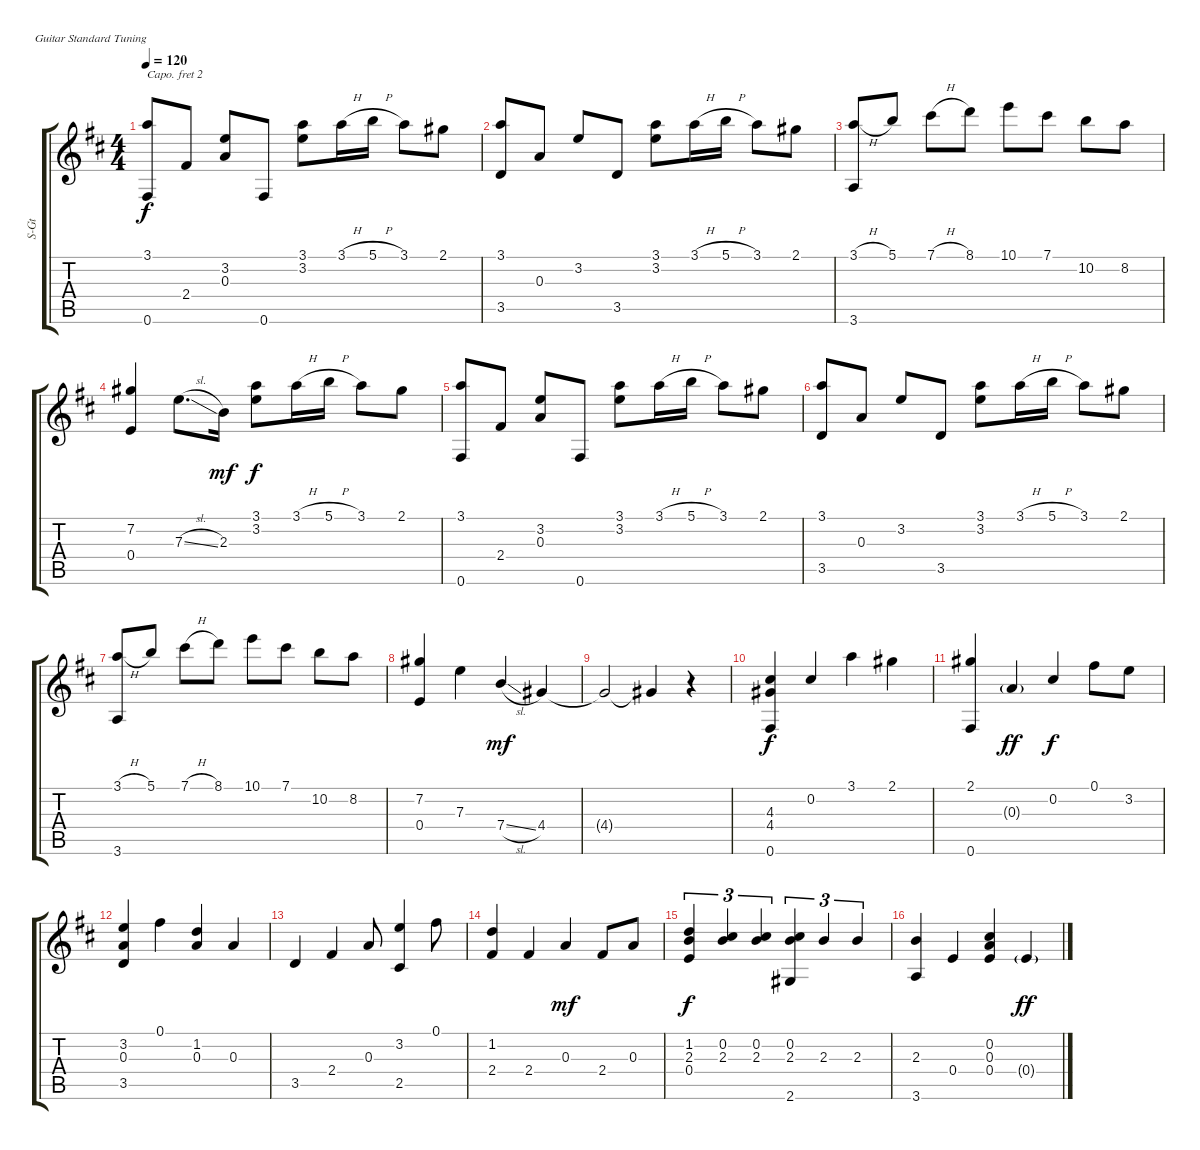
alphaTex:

\bracketExtendMode groupsimilarinstruments
\track ("" "S-Gt") {instrument acousticguitarsteel}
\staff {score tabs}
\capo 2
\tuning (E4 B3 G3 D3 A2 E2)
\ts (4 4)
\tempo 120
\clef g2
\ks d
(3.1{acc forcenatural} 0.6{acc forcenatural}).8{dy f beam Up} 2.4{acc forcenatural}.8{beam Up} (3.2{acc forcenatural} 0.3{acc forcenatural}).8{beam Up} 0.6{acc forcenatural}.8{beam Up} (3.1{acc forcenatural} 3.2{acc forcenatural}).8{beam Down} 3.1{h acc forcenatural}.16{beam Down} 5.1{h acc forcenatural}.16{beam Down} 3.1{acc forcenatural}.8{beam Down} 2.1{acc #}.8{beam Down} |
(3.1{acc forcenatural} 3.5{acc forcenatural}).8{beam Up} 0.3{acc forcenatural}.8{beam Up} 3.2{acc forcenatural}.8{beam Up} 3.5{acc forcenatural}.8{beam Up} (3.1{acc forcenatural} 3.2{acc forcenatural}).8{beam Down} 3.1{h acc forcenatural}.16{beam Down} 5.1{h acc forcenatural}.16{beam Down} 3.1{acc forcenatural}.8{beam Down} 2.1{acc #}.8{beam Down} |
(3.1{h acc forcenatural} 3.6{acc forcenatural}).8{beam Up} 5.1{acc forcenatural}.8{beam Up} 7.1{h acc forcenatural}.8{beam Down} 8.1{acc forcenatural}.8{beam Down} 10.1{acc forcenatural}.8{beam Down} 7.1{acc forcenatural}.8{beam Down} 10.2{acc forcenatural}.8{beam Down} 8.2{acc forcenatural}.8{beam Down} |
(7.2{acc #} 0.4{acc forcenatural}).4{beam Up} 7.3{sl acc forcenatural}.8{d beam Down} 2.3{acc forcenatural}.16{dy mf beam Down} (3.1{acc forcenatural} 3.2{acc forcenatural}).8{dy f beam Down} 3.1{h acc forcenatural}.16{beam Down} 5.1{h acc forcenatural}.16{beam Down} 3.1{acc forcenatural}.8{beam Down} 2.1{acc #}.8{beam Down} |
(3.1{acc forcenatural} 0.6{acc forcenatural}).8{beam Up} 2.4{acc forcenatural}.8{beam Up} (3.2{acc forcenatural} 0.3{acc forcenatural}).8{beam Up} 0.6{acc forcenatural}.8{beam Up} (3.1{acc forcenatural} 3.2{acc forcenatural}).8{beam Down} 3.1{h acc forcenatural}.16{beam Down} 5.1{h acc forcenatural}.16{beam Down} 3.1{acc forcenatural}.8{beam Down} 2.1{acc #}.8{beam Down} |
(3.1{acc forcenatural} 3.5{acc forcenatural}).8{beam Up} 0.3{acc forcenatural}.8{beam Up} 3.2{acc forcenatural}.8{beam Up} 3.5{acc forcenatural}.8{beam Up} (3.1{acc forcenatural} 3.2{acc forcenatural}).8{beam Down} 3.1{h acc forcenatural}.16{beam Down} 5.1{h acc forcenatural}.16{beam Down} 3.1{acc forcenatural}.8{beam Down} 2.1{acc #}.8{beam Down} |
(3.1{h acc forcenatural} 3.6{acc forcenatural}).8{beam Up} 5.1{acc forcenatural}.8{beam Up} 7.1{h acc forcenatural}.8{beam Down} 8.1{acc forcenatural}.8{beam Down} 10.1{acc forcenatural}.8{beam Down} 7.1{acc forcenatural}.8{beam Down} 10.2{acc forcenatural}.8{beam Down} 8.2{acc forcenatural}.8{beam Down} |
(7.2{acc #} 0.4{acc forcenatural}).4{beam Up} 7.3{acc forcenatural}.4{beam Down} 7.4{sl acc forcenatural}.4{dy mf beam Up} 4.4{acc #}.4{beam Up} |
4.4{t acc #}.2{beam Up} 4.4{t acc #}.4{beam Up} r.4{beam Down} |
(4.3{acc forcenatural} 4.4{acc #} 0.6{acc forcenatural}).4{dy f beam Up} 0.2{acc forcenatural}.4{beam Up} 3.1{acc forcenatural}.4{beam Down} 2.1{acc #}.4{beam Down} |
(2.1{acc #} 0.6{acc forcenatural}).4{beam Up} 0.3{g acc forcenatural}.4{dy ff beam Up} 0.2{acc forcenatural}.4{dy f beam Up} 0.1{acc forcenatural}.8{beam Down} 3.2{acc forcenatural}.8{beam Down} |
(3.2{acc forcenatural} 0.3{acc forcenatural} 3.5{acc forcenatural}).4{beam Up} 0.1{acc forcenatural}.4{beam Down} (1.2{acc forcenatural} 0.3{acc forcenatural}).4{beam Up} 0.3{acc forcenatural}.4{beam Up} |
3.5{acc forcenatural}.4{beam Up} 2.4{acc forcenatural}.4{beam Up} 0.3{acc forcenatural}.8{beam Up} (3.2{acc forcenatural} 2.5{acc forcenatural}).4{beam Up} 0.1{acc forcenatural}.8{beam Down} |
(1.2{acc forcenatural} 2.4{acc forcenatural}).4{beam Up} 2.4{acc forcenatural}.4{beam Up} 0.3{acc forcenatural}.4{dy mf beam Up} 2.4{acc forcenatural}.8{beam Up} 0.3{acc forcenatural}.8{beam Up} |
(1.2{acc forcenatural} 2.3{acc forcenatural} 0.4{acc forcenatural}).4{tu (3 2) dy f beam Up} (0.2{acc forcenatural} 2.3{acc forcenatural}).4{tu (3 2) beam Up} (0.2{acc forcenatural} 2.3{acc forcenatural}).4{tu (3 2) beam Up} (0.2{acc forcenatural} 2.3{acc forcenatural} 2.6{acc #}).4{tu (3 2) beam Up} 2.3{acc forcenatural}.4{tu (3 2) beam Up} 2.3{acc forcenatural}.4{tu (3 2) beam Up} |
(2.3{acc forcenatural} 3.6{acc forcenatural}).4{beam Up} 0.4{acc forcenatural}.4{beam Up} (0.2{acc forcenatural} 0.3{acc forcenatural} 0.4{acc forcenatural}).4{beam Up} 0.4{g acc forcenatural}.4{dy ff beam Up}
